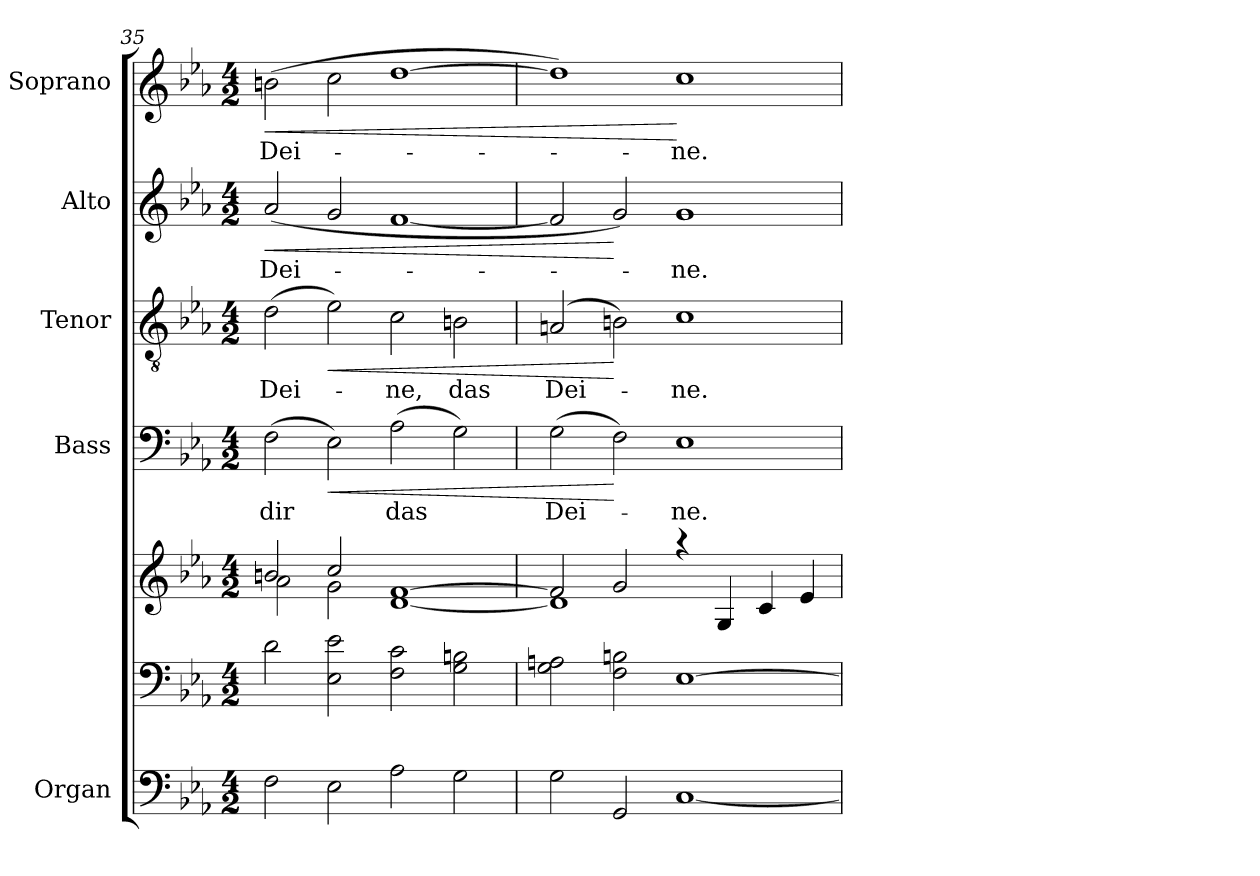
**kern	**kern	**kern	**kern	**text	**dynam	**kern	**text	**dynam	**kern	**text	**dynam	**kern	**text	**dynam
*part5	*part5	*part5	*part4	*part4	*part4	*part3	*part3	*part3	*part2	*part2	*part2	*part1	*part1	*part1
*staff7	*staff6	*staff5	*staff4	*staff4	*staff4	*staff3	*staff3	*staff3	*staff2	*staff2	*staff2	*staff1	*staff1	*staff1
*I"Organ	*	*	*I"Bass	*	*	*I"Tenor	*	*	*I"Alto	*	*	*I"Soprano	*	*
*	*	*	*	*	*	*	*	*	*	*	*	*I'Pno	*	*
*clefF4	*clefF4	*clefG2	*clefF4	*	*	*clefGv2	*	*	*clefG2	*	*	*clefG2	*	*
*k[b-e-a-]	*k[b-e-a-]	*k[b-e-a-]	*k[b-e-a-]	*	*	*k[b-e-a-]	*	*	*k[b-e-a-]	*	*	*k[b-e-a-]	*	*
*E-:	*E-:	*E-:	*E-:	*	*	*E-:	*	*	*E-:	*	*	*E-:	*	*
*M4/2	*M4/2	*M4/2	*M4/2	*	*	*M4/2	*	*	*M4/2	*	*	*M4/2	*	*
=35	=35	=35	=35	=35	=35	=35	=35	=35	=35	=35	=35	=35	=35	=35
*	*	*^	*	*	*	*	*	*	*	*	*	*	*	*
!	!	!	!	!	!LO:LY:b	!	!	!LO:LY:b	!	!	!LO:LY:b	!LO:HP:b	!	!LO:LY:b	!LO:HP:b
2F\	2d\	2bn/	2a-\	(>2F\	dir	.	(>2d\	Dei-	.	(>2a-/	Dei-	<	(>2bn\	Dei-	<
!	!	!	!	!	!	!LO:HP:b	!	!	!LO:HP:b	!	!	!	!	!	!
2E-\	2E-\ 2e-\	2cc/	2g\	2E-\)	.	<	2e-\)	.	<	2g/	.	.	2cc\	.	.
!	!	!	!	!	!LO:LY:b	!	!	!LO:LY:b	!	!	!	!	!	!	!
2A-\	2F\ 2c\	[1f	[1d	(>2A-\	das	.	2c\	-ne,	.	[1f	.	.	[1dd	.	.
!	!	!	!	!	!	!	!	!LO:LY:b	!	!	!	!	!	!	!
2G\	2G\ 2Bn\	.	.	2G\)	.	.	2Bn\	das	.	.	.	.	.	.	.
=36	=36	=36	=36	=36	=36	=36	=36	=36	=36	=36	=36	=36	=36	=36	=36
!	!	!	!	!	!LO:LY:b	!	!	!LO:LY:b	!	!	!	!	!	!	!
2G\	2G\ 2An\	2f/]	1d]	(>2G\	Dei-	.	(>2An/	Dei-	.	2f/]	.	.	1dd])	.	.
2GG/	2F\ 2Bn\	2g/	.	2F\)	.	[	2Bn\)	.	[	2g/)	.	[	.	.	.
!	!	!	!	!	!LO:LY:b	!	!	!LO:LY:b	!	!	!LO:LY:b	!	!	!LO:LY:b	!
[1C	[1E-	4raa	1ryy	1E-	-ne.	.	1c	-ne.	.	1g	-ne.	.	1cc	-ne.	[
.	.	4G/	.	.	.	.	.	.	.	.	.	.	.	.	.
.	.	4c/	.	.	.	.	.	.	.	.	.	.	.	.	.
.	.	4e-/	.	.	.	.	.	.	.	.	.	.	.	.	.
*	*	*v	*v	*	*	*	*	*	*	*	*	*	*	*	*
=	=	=	=	=	=	=	=	=	=	=	=	=	=	=
*-	*-	*-	*-	*-	*-	*-	*-	*-	*-	*-	*-	*-	*-	*-
